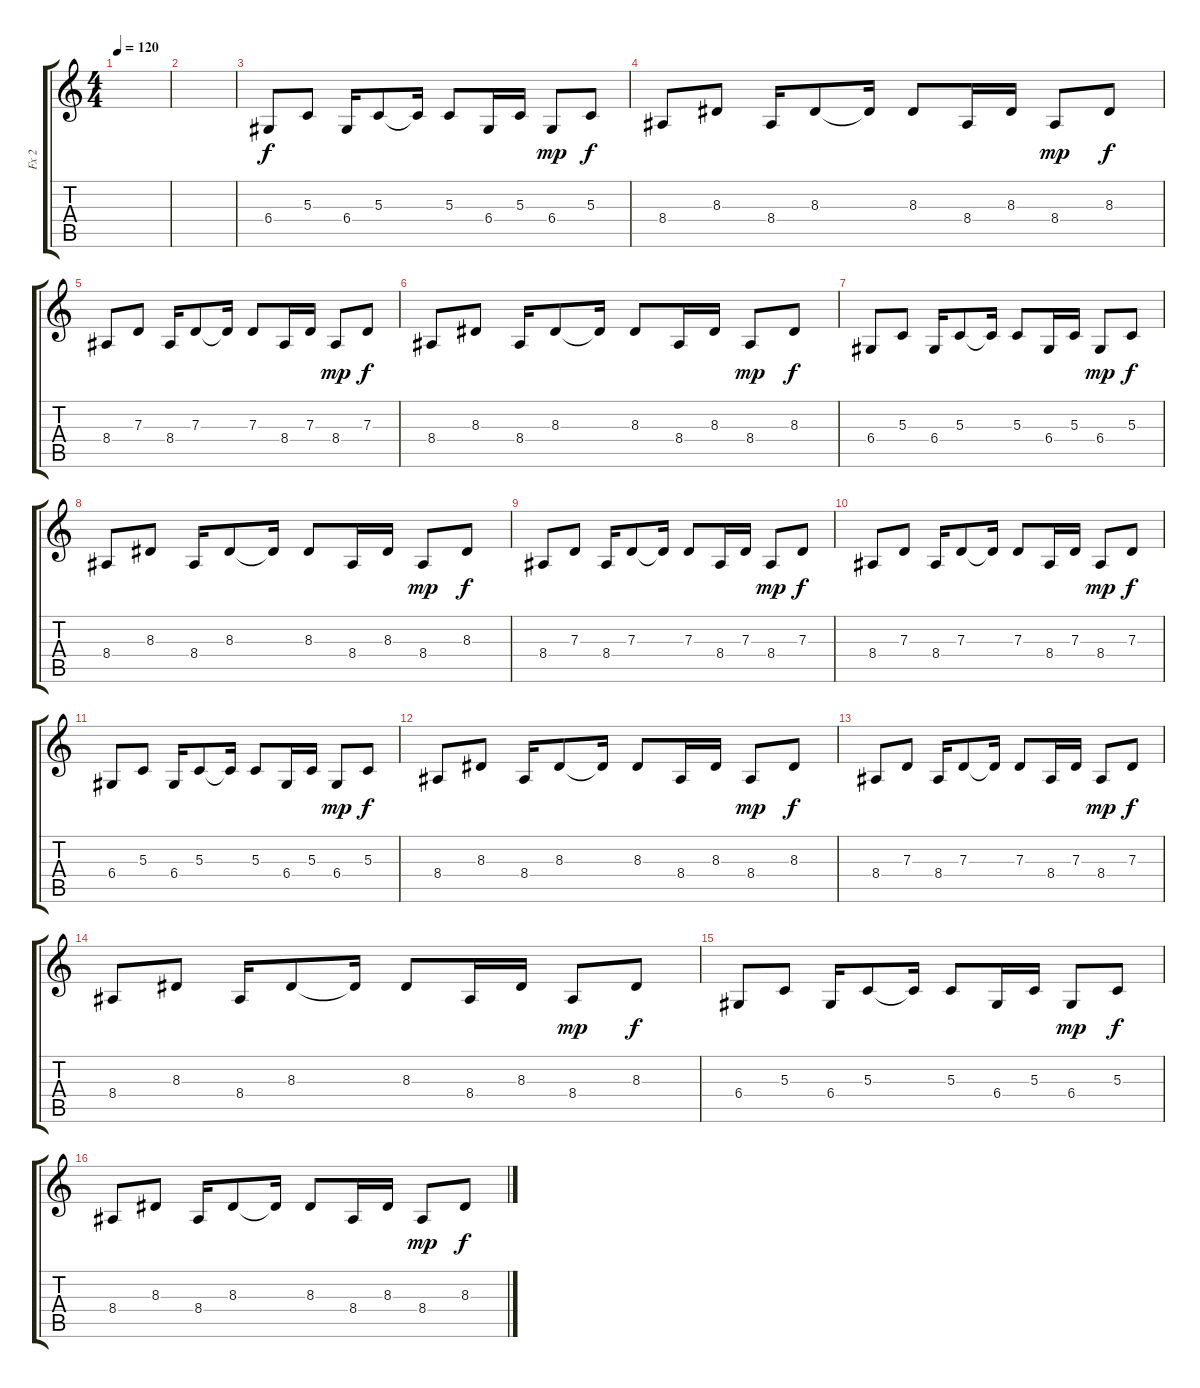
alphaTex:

\track ("Fx 2" "Fx 2") {instrument shamisen}
\staff {score tabs}
\tuning (E4 B3 G3 D3 A2 E2) {hide}
\ts (4 4)
\tempo 120
\clef g2
\ks c
|
|
6.4.8 5.3.8 6.4.16 5.3.8 5.3{t}.16 5.3.8 6.4.16 5.3.16 6.4.8{dy mp} 5.3.8{dy f} |
8.4.8 8.3.8 8.4.16 8.3.8 8.3{t}.16 8.3.8 8.4.16 8.3.16 8.4.8{dy mp} 8.3.8{dy f} |
8.4.8 7.3.8 8.4.16 7.3.8 7.3{t}.16 7.3.8 8.4.16 7.3.16 8.4.8{dy mp} 7.3.8{dy f} |
8.4.8 8.3.8 8.4.16 8.3.8 8.3{t}.16 8.3.8 8.4.16 8.3.16 8.4.8{dy mp} 8.3.8{dy f} |
6.4.8 5.3.8 6.4.16 5.3.8 5.3{t}.16 5.3.8 6.4.16 5.3.16 6.4.8{dy mp} 5.3.8{dy f} |
8.4.8 8.3.8 8.4.16 8.3.8 8.3{t}.16 8.3.8 8.4.16 8.3.16 8.4.8{dy mp} 8.3.8{dy f} |
8.4.8 7.3.8 8.4.16 7.3.8 7.3{t}.16 7.3.8 8.4.16 7.3.16 8.4.8{dy mp} 7.3.8{dy f} |
8.4.8 7.3.8 8.4.16 7.3.8 7.3{t}.16 7.3.8 8.4.16 7.3.16 8.4.8{dy mp} 7.3.8{dy f} |
6.4.8 5.3.8 6.4.16 5.3.8 5.3{t}.16 5.3.8 6.4.16 5.3.16 6.4.8{dy mp} 5.3.8{dy f} |
8.4.8 8.3.8 8.4.16 8.3.8 8.3{t}.16 8.3.8 8.4.16 8.3.16 8.4.8{dy mp} 8.3.8{dy f} |
8.4.8 7.3.8 8.4.16 7.3.8 7.3{t}.16 7.3.8 8.4.16 7.3.16 8.4.8{dy mp} 7.3.8{dy f} |
8.4.8 8.3.8 8.4.16 8.3.8 8.3{t}.16 8.3.8 8.4.16 8.3.16 8.4.8{dy mp} 8.3.8{dy f} |
6.4.8 5.3.8 6.4.16 5.3.8 5.3{t}.16 5.3.8 6.4.16 5.3.16 6.4.8{dy mp} 5.3.8{dy f} |
8.4.8 8.3.8 8.4.16 8.3.8 8.3{t}.16 8.3.8 8.4.16 8.3.16 8.4.8{dy mp} 8.3.8{dy f}
